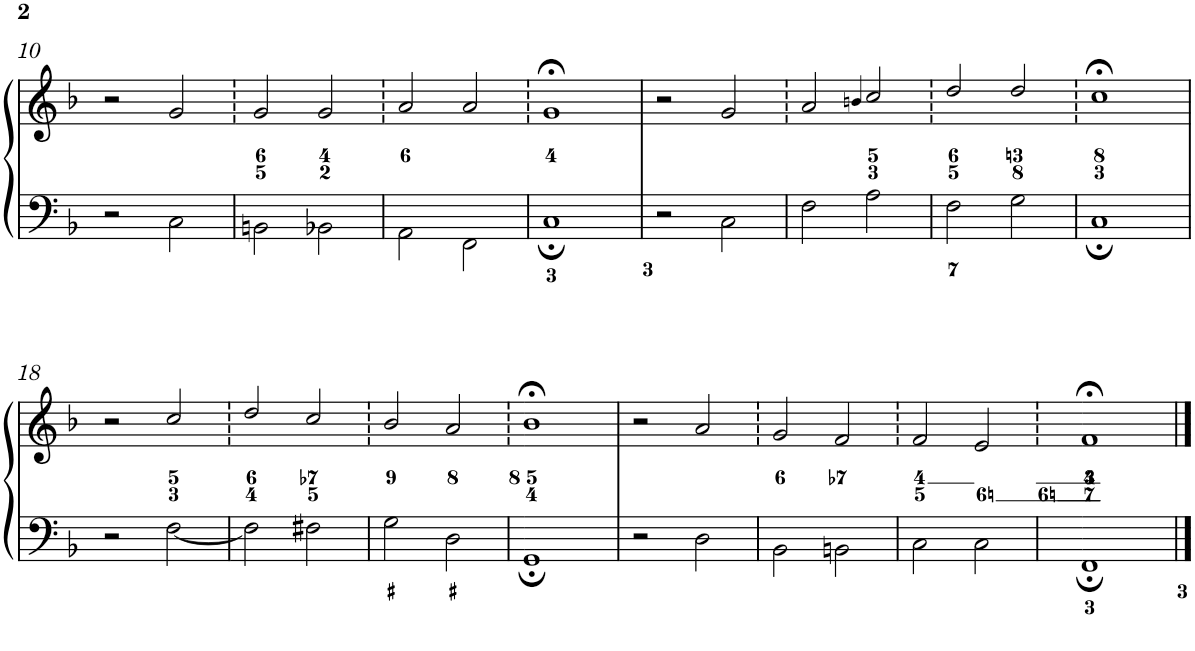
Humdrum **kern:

**kern	**kern
*part1	*part1
*staff2	*staff1
*I"Piano	*
*I'Pno.	*
!!LO:PB:g=z
*clefF4	*clefG2
*k[b-]	*k[b-]
*F:	*F:
*M4/4	*M4/4
*met(c)	*met(c)
=10	=10
2r	2r
2C\	2g/
=11	=11
2BBn\	2g/
2BB-X\	2g/
=12	=12
2AA\	2a/
2FF\	2a/
=13	=13
1C;	1g;<
=14	=14
2r	2r
2C\	2g/
=15	=15
2F\	2a/
.	4qbn/
2A\	2cc/
=16	=16
2F\	2dd/
2G\	2dd/
=17	=17
1C;	1cc;<
!!LO:LB:g=z
=18	=18
2r	2r
[<2F\	2cc/
=19	=19
2F\]	2dd/
2F#X\	2cc/
=20	=20
2G\	2b-/
2D\	2a/
=21	=21
1GG;	1b-;<
=22	=22
2r	2r
2D\	2a/
=23	=23
2BB-\	2g/
2BBn\	2f/
=24	=24
2C\	2f/
2C\	2e/
=25	=25
1FF;	1f;<
==	==
*-	*-
